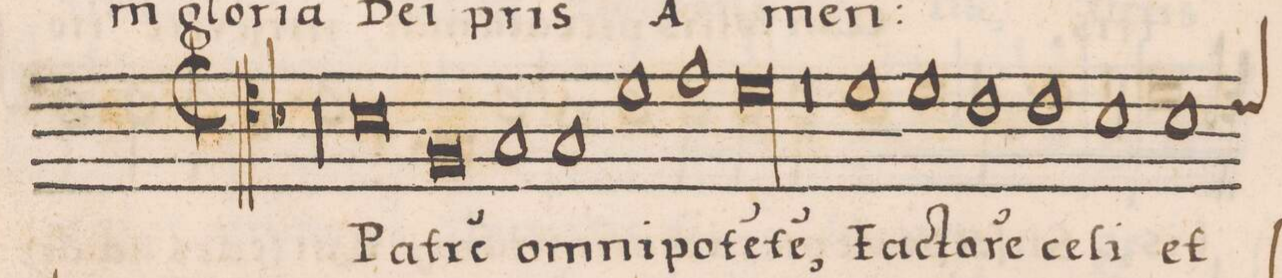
**kern	**text
*I"TENOR	*
*clefC4	*
*k[b-]	*
*met(C|)	*
*M2/1	*
00r	.
=2-	=2-
=3-	=3-
0B-\	Pa-
=4-	=4-
0F/	-tre(m)
=5-	=5-
1G/	om-
1G/	-ni-
=6-	=6-
1d\	-po-
1e\	-te(n)-
=7-	=7-
00d\	-te(m),
=8-	=8-
=9-	=9-
0r	.
=10-	=10-
1d\	Fac-
1d\	-to-
=11-	=11-
1c\	-re(m)
1c\	ce-
=12-	=12-
1B-\	-li
*custos:c	*
1B-\	et
=13-	=13-
*-	*-
